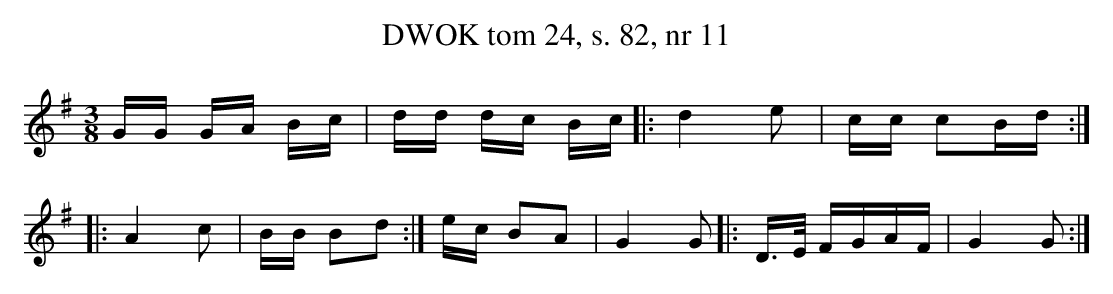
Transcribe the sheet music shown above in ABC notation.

X:1
T: DWOK tom 24, s. 82, nr 11
L: 1/16
M: 3/8
K: G
GG GA Bc|dd dc Bc|:d4e2|cc c2Bd:|
|:A4 c2|BB B2d2:|ec B2A2|G4G2|:D3/E/ FGAF|G4G2:|
